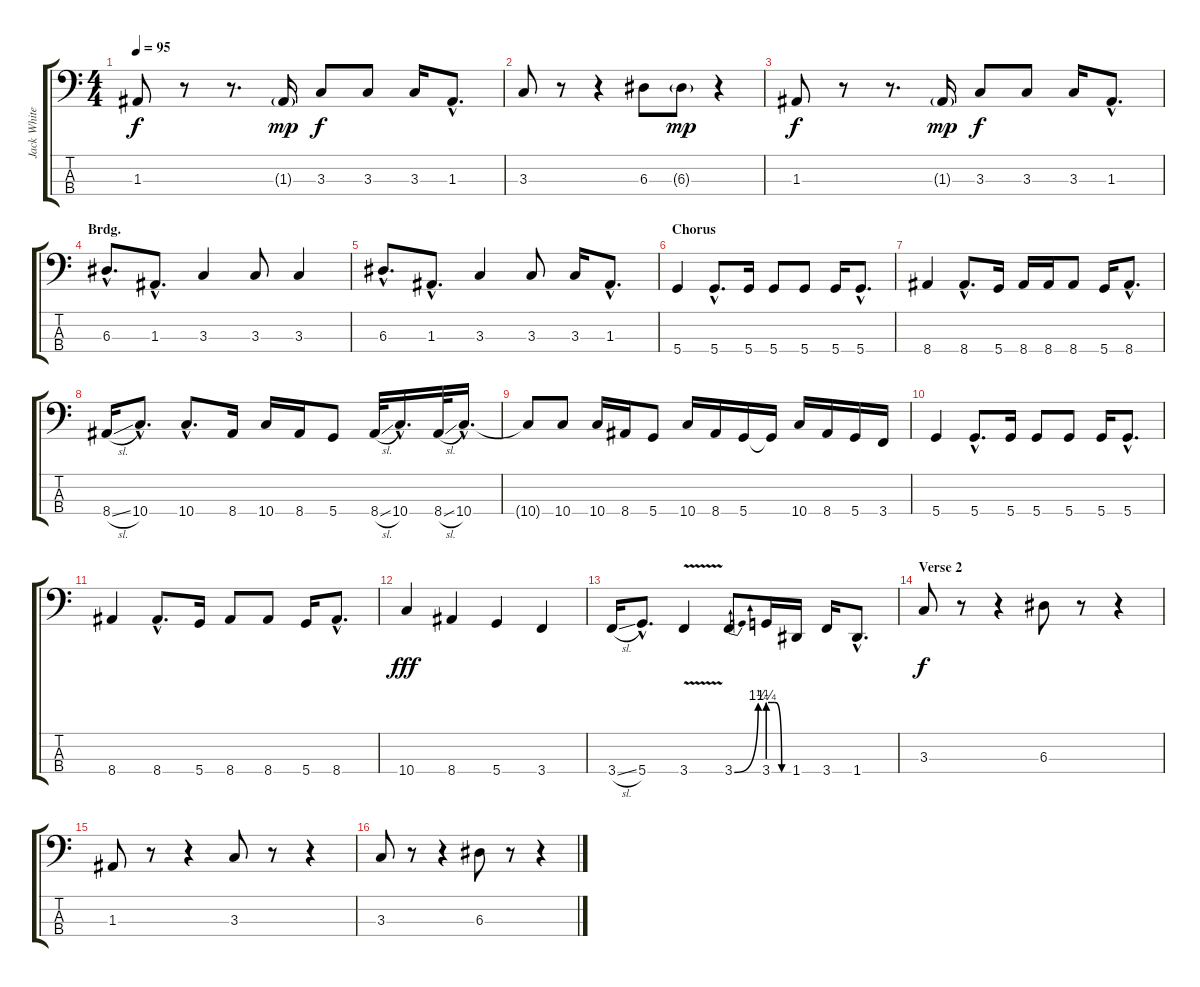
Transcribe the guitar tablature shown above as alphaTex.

\track ("Jack White - Bass (Dropped-D)" "Jack White") {instrument fretlessbass}
\staff {score tabs}
\tuning (G2 D2 A1 D1) {hide}
\ts (4 4)
\tempo 95
\clef f4
\ks c
1.3.8{dy f} r.8 r.8{d} 1.3{g}.16{dy mp} 3.3.8{dy f} 3.3.8 3.3.16 1.3{hac}.8{d} |
3.3.8 r.8 r.4 6.3.8 6.3{g}.8{dy mp} r.4 |
1.3.8{dy f} r.8 r.8{d} 1.3{g}.16{dy mp} 3.3.8{dy f} 3.3.8 3.3.16 1.3{hac}.8{d} |
\section ("" "Brdg.")
6.3{hac}.8{d} 1.3{hac}.8{d} 3.3.4 3.3.8 3.3.4 |
6.3{hac}.8{d} 1.3{hac}.8{d} 3.3.4 3.3.8 3.3.16 1.3{hac}.8{d} |
\section ("" "Chorus")
5.4.4 5.4{hac}.8{d} 5.4.16 5.4.8 5.4.8 5.4.16 5.4{hac}.8{d} |
8.4.4 8.4{hac}.8{d} 5.4.16 8.4.16 8.4.16 8.4.8 5.4.16 8.4{hac}.8{d} |
8.4{sl}.16 10.4{hac}.8{d} 10.4{hac}.8{d} 8.4.16 10.4.16 8.4.16 5.4.8 8.4{sl}.32 10.4{hac}.16{d} 8.4{sl}.32 10.4{hac}.16{d} |
10.4{t}.8 10.4.8 10.4.16 8.4.16 5.4.8 10.4.16 8.4.16 5.4.16 5.4{t}.16 10.4.16 8.4.16 5.4.16 3.4.16 |
5.4.4 5.4{hac}.8{d} 5.4.16 5.4.8 5.4.8 5.4.16 5.4{hac}.8{d} |
8.4.4 8.4{hac}.8{d} 5.4.16 8.4.8 8.4.8 5.4.16 8.4{hac}.8{d} |
10.4.4{dy fff} 8.4.4 5.4.4 3.4.4 |
3.4{sl}.16 5.4{hac}.8{d} 3.4{v}.4 3.4{be (bend 0 0 60 5)}.8 3.4{be (custom 0 5 20 5 40 0 60 0)}.16 1.4.16 3.4.16 1.4{hac}.8{d} |
\section ("" "Verse 2")
3.3.8{dy f} r.8 r.4 6.3.8 r.8 r.4 |
1.3.8 r.8 r.4 3.3.8 r.8 r.4 |
3.3.8 r.8 r.4 6.3.8 r.8 r.4
